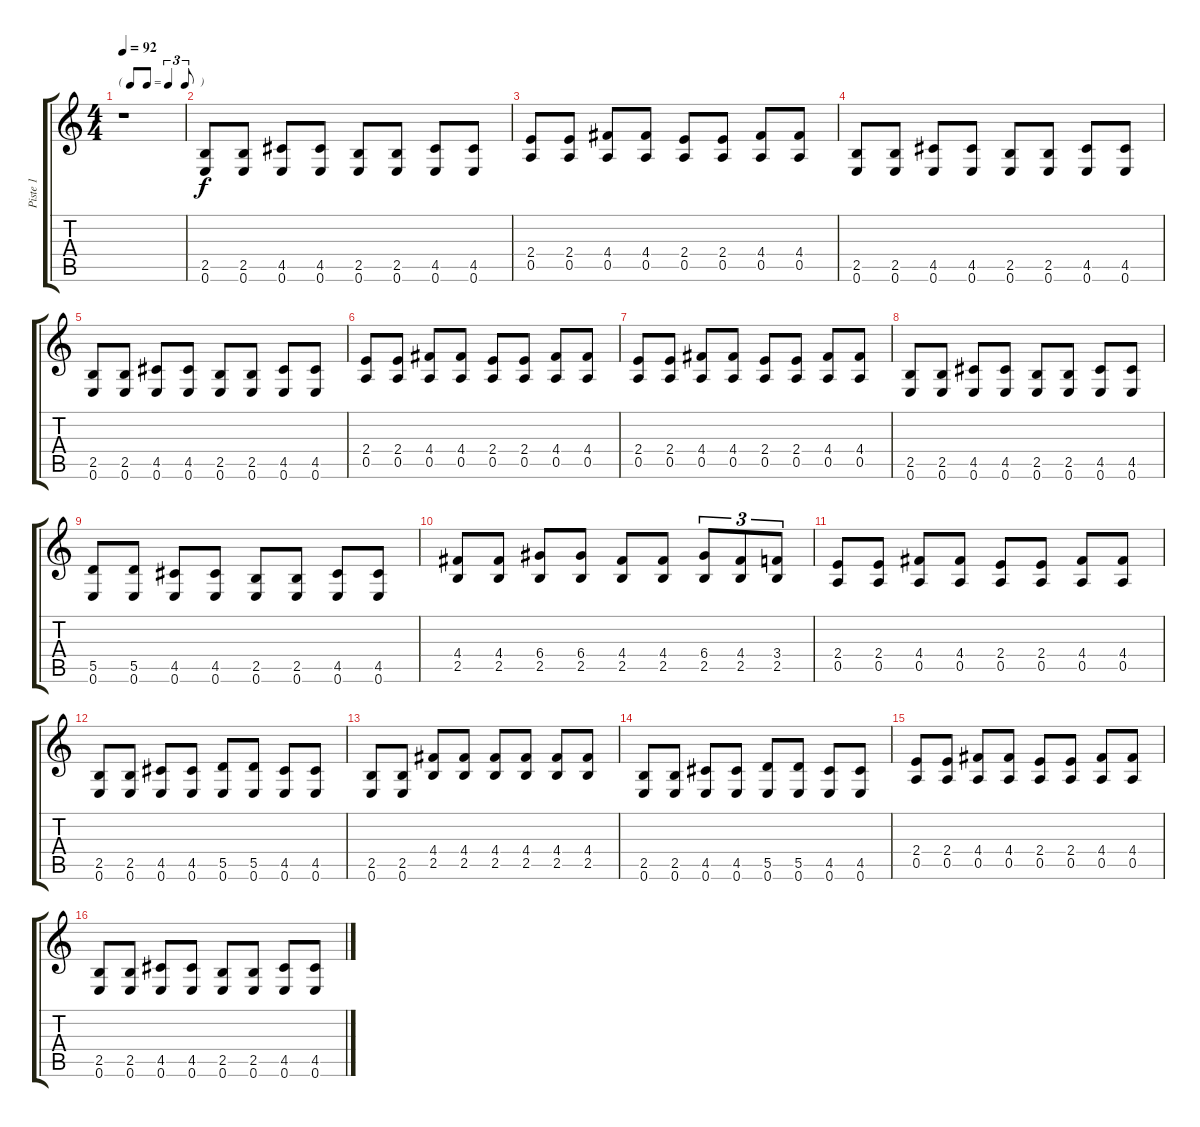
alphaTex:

\track ("Piste 1" "Piste 1") {instrument acousticguitarsteel}
\staff {score tabs}
\tuning (E4 B3 G3 D3 A2 E2) {hide}
\ts (4 4)
\tf triplet8th
\tempo 92
\clef g2
\ks c
r.1{dy f instrument acousticguitarsteel} |
(2.5 0.6).8 (2.5 0.6).8 (4.5 0.6).8 (4.5 0.6).8 (2.5 0.6).8 (2.5 0.6).8 (4.5 0.6).8 (4.5 0.6).8 |
(2.4 0.5).8 (2.4 0.5).8 (4.4 0.5).8 (4.4 0.5).8 (2.4 0.5).8 (2.4 0.5).8 (4.4 0.5).8 (4.4 0.5).8 |
(2.5 0.6).8 (2.5 0.6).8 (4.5 0.6).8 (4.5 0.6).8 (2.5 0.6).8 (2.5 0.6).8 (4.5 0.6).8 (4.5 0.6).8 |
(2.5 0.6).8 (2.5 0.6).8 (4.5 0.6).8 (4.5 0.6).8 (2.5 0.6).8 (2.5 0.6).8 (4.5 0.6).8 (4.5 0.6).8 |
(2.4 0.5).8 (2.4 0.5).8 (4.4 0.5).8 (4.4 0.5).8 (2.4 0.5).8 (2.4 0.5).8 (4.4 0.5).8 (4.4 0.5).8 |
(2.4 0.5).8 (2.4 0.5).8 (4.4 0.5).8 (4.4 0.5).8 (2.4 0.5).8 (2.4 0.5).8 (4.4 0.5).8 (4.4 0.5).8 |
(2.5 0.6).8 (2.5 0.6).8 (4.5 0.6).8 (4.5 0.6).8 (2.5 0.6).8 (2.5 0.6).8 (4.5 0.6).8 (4.5 0.6).8 |
(5.5 0.6).8 (5.5 0.6).8 (4.5 0.6).8 (4.5 0.6).8 (2.5 0.6).8 (2.5 0.6).8 (4.5 0.6).8 (4.5 0.6).8 |
(4.4 2.5).8 (4.4 2.5).8 (6.4 2.5).8 (6.4 2.5).8 (4.4 2.5).8 (4.4 2.5).8 (6.4 2.5).8{tu (3 2)} (4.4 2.5).8{tu (3 2)} (3.4 2.5).8{tu (3 2)} |
(2.4 0.5).8 (2.4 0.5).8 (4.4 0.5).8 (4.4 0.5).8 (2.4 0.5).8 (2.4 0.5).8 (4.4 0.5).8 (4.4 0.5).8 |
(2.5 0.6).8 (2.5 0.6).8 (4.5 0.6).8 (4.5 0.6).8 (5.5 0.6).8 (5.5 0.6).8 (4.5 0.6).8 (4.5 0.6).8 |
(2.5 0.6).8 (2.5 0.6).8 (4.4 2.5).8 (4.4 2.5).8 (4.4 2.5).8 (4.4 2.5).8 (4.4 2.5).8 (4.4 2.5).8 |
(2.5 0.6).8 (2.5 0.6).8 (4.5 0.6).8 (4.5 0.6).8 (5.5 0.6).8 (5.5 0.6).8 (4.5 0.6).8 (4.5 0.6).8 |
(2.4 0.5).8 (2.4 0.5).8 (4.4 0.5).8 (4.4 0.5).8 (2.4 0.5).8 (2.4 0.5).8 (4.4 0.5).8 (4.4 0.5).8 |
(2.5 0.6).8 (2.5 0.6).8 (4.5 0.6).8 (4.5 0.6).8 (2.5 0.6).8 (2.5 0.6).8 (4.5 0.6).8 (4.5 0.6).8
